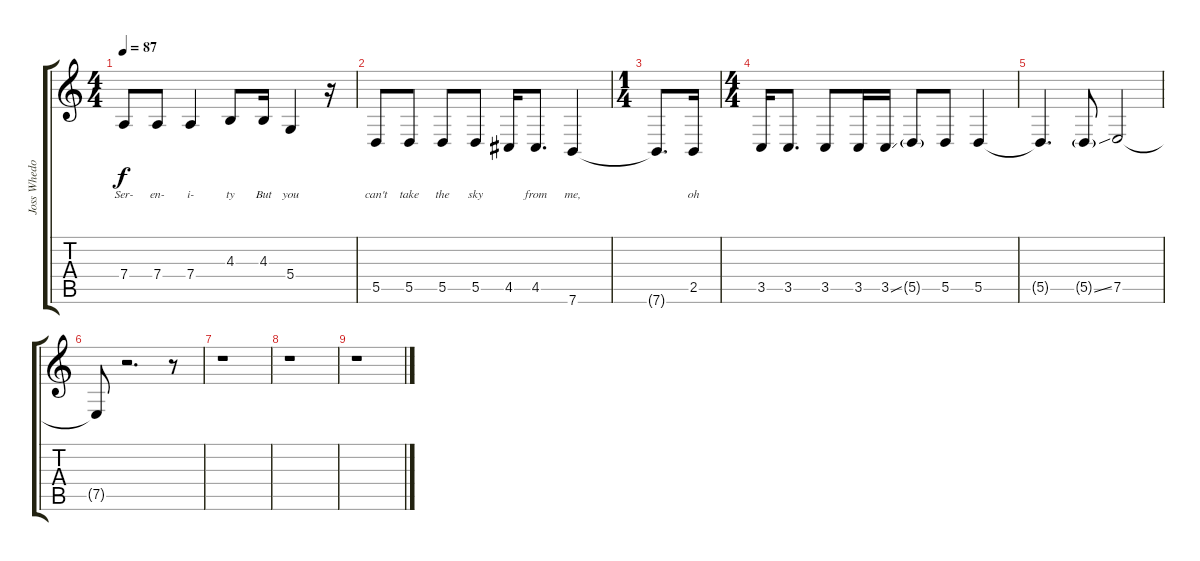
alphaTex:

\track ("Joss Whedon - Vox" "Joss Whedo") {instrument clarinet}
\staff {score tabs}
\tuning (E4 B3 G3 D3 A2 E2) {hide}
\ts (4 4)
\tempo 87
\clef g2
\ks c
7.4.8{lyrics (0 "Ser-") lyrics (1 "") lyrics (2 "") lyrics (3 "") lyrics (4 "") dy f} 7.4.8{lyrics (0 "en-") lyrics (1 "") lyrics (2 "") lyrics (3 "") lyrics (4 "")} 7.4.4{lyrics (0 "i-") lyrics (1 "") lyrics (2 "") lyrics (3 "") lyrics (4 "")} 4.3.8{lyrics (0 "ty") lyrics (1 "") lyrics (2 "") lyrics (3 "") lyrics (4 "")} 4.3.16{lyrics (0 "But") lyrics (1 "") lyrics (2 "") lyrics (3 "") lyrics (4 "")} 5.4.4{lyrics (0 "you") lyrics (1 "") lyrics (2 "") lyrics (3 "") lyrics (4 "")} r.16 |
5.5.8{lyrics (0 "can't") lyrics (1 "") lyrics (2 "") lyrics (3 "") lyrics (4 "")} 5.5.8{lyrics (0 "take") lyrics (1 "") lyrics (2 "") lyrics (3 "") lyrics (4 "")} 5.5.8{lyrics (0 "the") lyrics (1 "") lyrics (2 "") lyrics (3 "") lyrics (4 "")} 5.5.8{lyrics (0 "sky") lyrics (1 "") lyrics (2 "") lyrics (3 "") lyrics (4 "")} 4.5.16{lyrics (0 "") lyrics (1 "") lyrics (2 "") lyrics (3 "") lyrics (4 "")} 4.5.8{d lyrics (0 "from") lyrics (1 "") lyrics (2 "") lyrics (3 "") lyrics (4 "")} 7.6.4{lyrics (0 "me,") lyrics (1 "") lyrics (2 "") lyrics (3 "") lyrics (4 "")} |
\ts (1 4)
7.6{t}.8{d lyrics (0 "") lyrics (1 "") lyrics (2 "") lyrics (3 "") lyrics (4 "")} 2.5.16{lyrics (0 "oh") lyrics (1 "") lyrics (2 "") lyrics (3 "") lyrics (4 "")} |
\ts (4 4)
3.5.16 3.5.8{d} 3.5.8 3.5.16 3.5{ss}.16 5.5{g}.8 5.5.8 5.5.4 |
5.5{t}.4{d} 5.5{ss g}.8 7.5.2 |
7.5{t}.8 r.2{d} r.8 |
r.1 |
r.1 |
r.1
